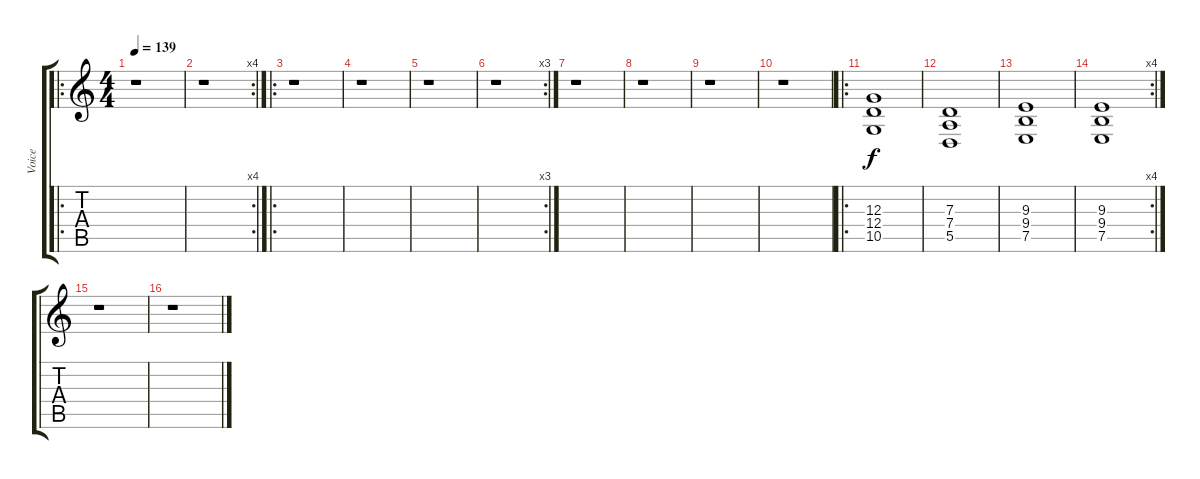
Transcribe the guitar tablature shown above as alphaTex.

\track ("Voice" "Voice") {instrument choiraahs}
\staff {score tabs}
\tuning (E4 B3 G3 D3 A2 E2) {hide}
\ro
\ts (4 4)
\tempo 139
\clef g2
\ks c
r.1{dy f instrument choiraahs} |
\rc 4
r.1 |
\ro
r.1 |
r.1 |
r.1 |
\rc 3
r.1 |
r.1 |
r.1 |
r.1 |
r.1 |
\ro
(12.3 12.4 10.5).1 |
(7.3 7.4 5.5).1 |
(9.3 9.4 7.5).1 |
\rc 4
(9.3 9.4 7.5).1 |
r.1 |
r.1
